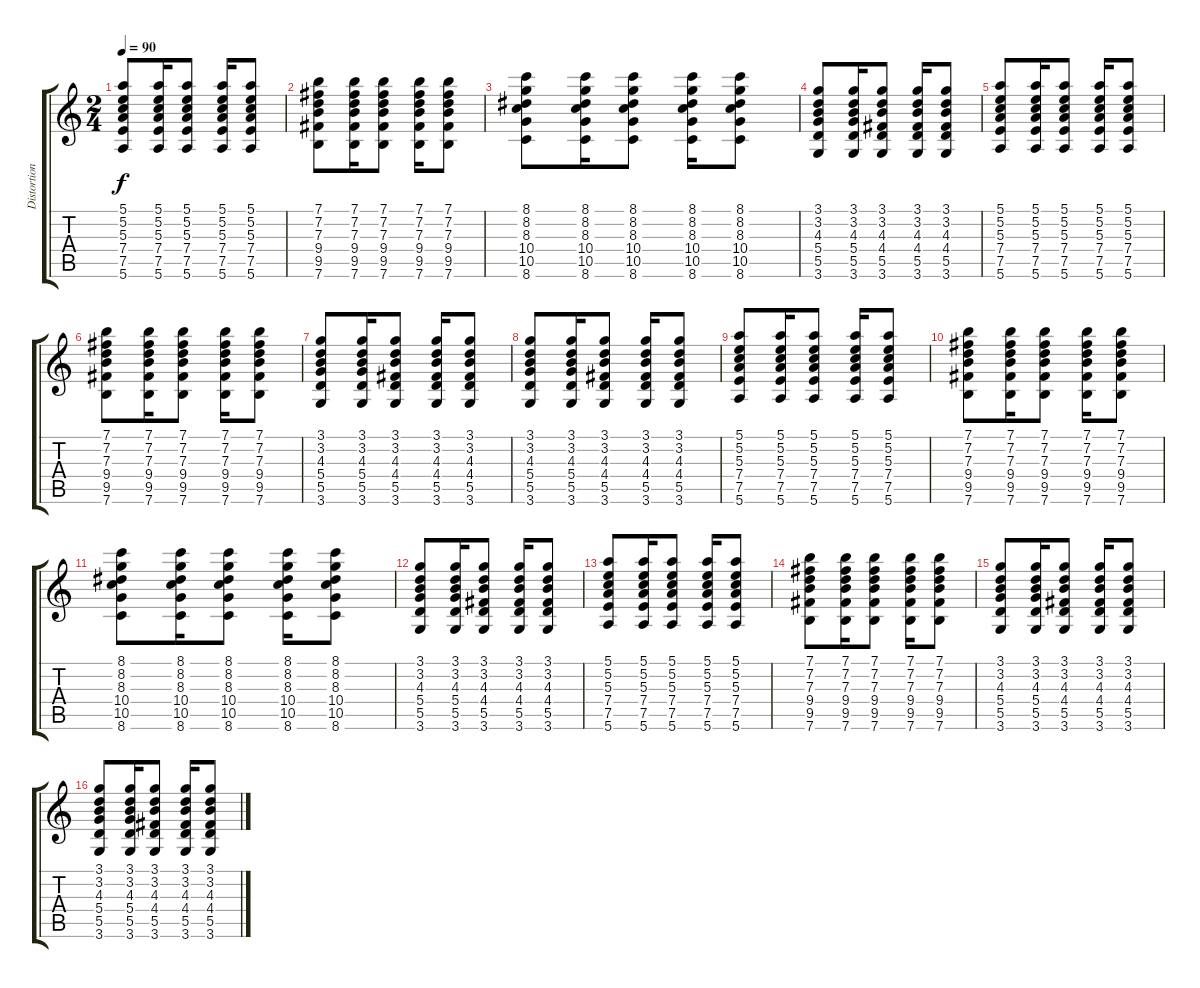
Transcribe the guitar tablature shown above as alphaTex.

\track ("Distortion " "Distortion") {instrument distortionguitar}
\staff {score tabs}
\tuning (E4 B3 G3 D3 A2 E2) {hide}
\ts (2 4)
\tempo 90
\clef g2
\ks c
(5.1 5.2 5.3 7.4 7.5 5.6).8{dy f} (5.1 5.2 5.3 7.4 7.5 5.6).16 (5.1 5.2 5.3 7.4 7.5 5.6).8 (5.1 5.2 5.3 7.4 7.5 5.6).16 (5.1 5.2 5.3 7.4 7.5 5.6).8 |
(7.1 7.2 7.3 9.4 9.5 7.6).8 (7.1 7.2 7.3 9.4 9.5 7.6).16 (7.1 7.2 7.3 9.4 9.5 7.6).8 (7.1 7.2 7.3 9.4 9.5 7.6).16 (7.1 7.2 7.3 9.4 9.5 7.6).8 |
(8.1 8.2 8.3 10.4 10.5 8.6).8 (8.1 8.2 8.3 10.4 10.5 8.6).16 (8.1 8.2 8.3 10.4 10.5 8.6).8 (8.1 8.2 8.3 10.4 10.5 8.6).16 (8.1 8.2 8.3 10.4 10.5 8.6).8 |
(3.1 3.2 4.3 5.4 5.5 3.6).8 (3.1 3.2 4.3 5.4 5.5 3.6).16 (3.1 3.2 4.3 4.4 5.5 3.6).8 (3.1 3.2 4.3 4.4 5.5 3.6).16 (3.1 3.2 4.3 4.4 5.5 3.6).8 |
(5.1 5.2 5.3 7.4 7.5 5.6).8 (5.1 5.2 5.3 7.4 7.5 5.6).16 (5.1 5.2 5.3 7.4 7.5 5.6).8 (5.1 5.2 5.3 7.4 7.5 5.6).16 (5.1 5.2 5.3 7.4 7.5 5.6).8 |
(7.1 7.2 7.3 9.4 9.5 7.6).8 (7.1 7.2 7.3 9.4 9.5 7.6).16 (7.1 7.2 7.3 9.4 9.5 7.6).8 (7.1 7.2 7.3 9.4 9.5 7.6).16 (7.1 7.2 7.3 9.4 9.5 7.6).8 |
(3.1 3.2 4.3 5.4 5.5 3.6).8 (3.1 3.2 4.3 5.4 5.5 3.6).16 (3.1 3.2 4.3 4.4 5.5 3.6).8 (3.1 3.2 4.3 4.4 5.5 3.6).16 (3.1 3.2 4.3 4.4 5.5 3.6).8 |
(3.1 3.2 4.3 5.4 5.5 3.6).8 (3.1 3.2 4.3 5.4 5.5 3.6).16 (3.1 3.2 4.3 4.4 5.5 3.6).8 (3.1 3.2 4.3 4.4 5.5 3.6).16 (3.1 3.2 4.3 4.4 5.5 3.6).8 |
(5.1 5.2 5.3 7.4 7.5 5.6).8 (5.1 5.2 5.3 7.4 7.5 5.6).16 (5.1 5.2 5.3 7.4 7.5 5.6).8 (5.1 5.2 5.3 7.4 7.5 5.6).16 (5.1 5.2 5.3 7.4 7.5 5.6).8 |
(7.1 7.2 7.3 9.4 9.5 7.6).8 (7.1 7.2 7.3 9.4 9.5 7.6).16 (7.1 7.2 7.3 9.4 9.5 7.6).8 (7.1 7.2 7.3 9.4 9.5 7.6).16 (7.1 7.2 7.3 9.4 9.5 7.6).8 |
(8.1 8.2 8.3 10.4 10.5 8.6).8 (8.1 8.2 8.3 10.4 10.5 8.6).16 (8.1 8.2 8.3 10.4 10.5 8.6).8 (8.1 8.2 8.3 10.4 10.5 8.6).16 (8.1 8.2 8.3 10.4 10.5 8.6).8 |
(3.1 3.2 4.3 5.4 5.5 3.6).8 (3.1 3.2 4.3 5.4 5.5 3.6).16 (3.1 3.2 4.3 4.4 5.5 3.6).8 (3.1 3.2 4.3 4.4 5.5 3.6).16 (3.1 3.2 4.3 4.4 5.5 3.6).8 |
(5.1 5.2 5.3 7.4 7.5 5.6).8 (5.1 5.2 5.3 7.4 7.5 5.6).16 (5.1 5.2 5.3 7.4 7.5 5.6).8 (5.1 5.2 5.3 7.4 7.5 5.6).16 (5.1 5.2 5.3 7.4 7.5 5.6).8 |
(7.1 7.2 7.3 9.4 9.5 7.6).8 (7.1 7.2 7.3 9.4 9.5 7.6).16 (7.1 7.2 7.3 9.4 9.5 7.6).8 (7.1 7.2 7.3 9.4 9.5 7.6).16 (7.1 7.2 7.3 9.4 9.5 7.6).8 |
(3.1 3.2 4.3 5.4 5.5 3.6).8 (3.1 3.2 4.3 5.4 5.5 3.6).16 (3.1 3.2 4.3 4.4 5.5 3.6).8 (3.1 3.2 4.3 4.4 5.5 3.6).16 (3.1 3.2 4.3 4.4 5.5 3.6).8 |
(3.1 3.2 4.3 5.4 5.5 3.6).8 (3.1 3.2 4.3 5.4 5.5 3.6).16 (3.1 3.2 4.3 4.4 5.5 3.6).8 (3.1 3.2 4.3 4.4 5.5 3.6).16 (3.1 3.2 4.3 4.4 5.5 3.6).8
